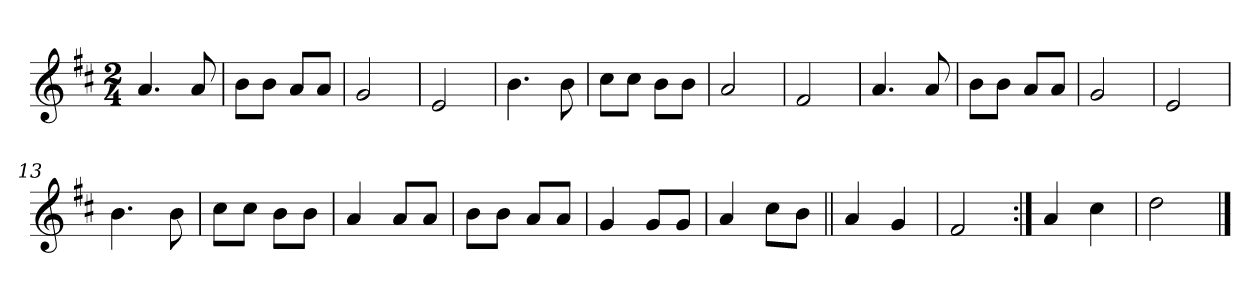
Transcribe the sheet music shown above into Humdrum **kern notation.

**kern
*part1
*staff1
*clefG2
*k[f#c#]
*D:
*M2/4
*MM110
=1
4.a
8a
=2
8b\L
8b\J
8a/L
8a/J
=3
2g
=4
2e
=5
4.b
8b
=6
8cc#\L
8cc#\J
8b\L
8b\J
=7
2a
=8
2f#
=9
4.a
8a
=10
8b\L
8b\J
8a/L
8a/J
=11
2g
=12
2e
=13
4.b
8b
=14
8cc#\L
8cc#\J
8b\L
8b\J
=15
4a
8a/L
8a/J
=16
8b\L
8b\J
8a/L
8a/J
=17
4g
8g/L
8g/J
=18
4a
8cc#\L
8b\J
=19||
4a
4g
=20
2f#
=21:|!
4a
4cc#
=22
2dd
==
*-
